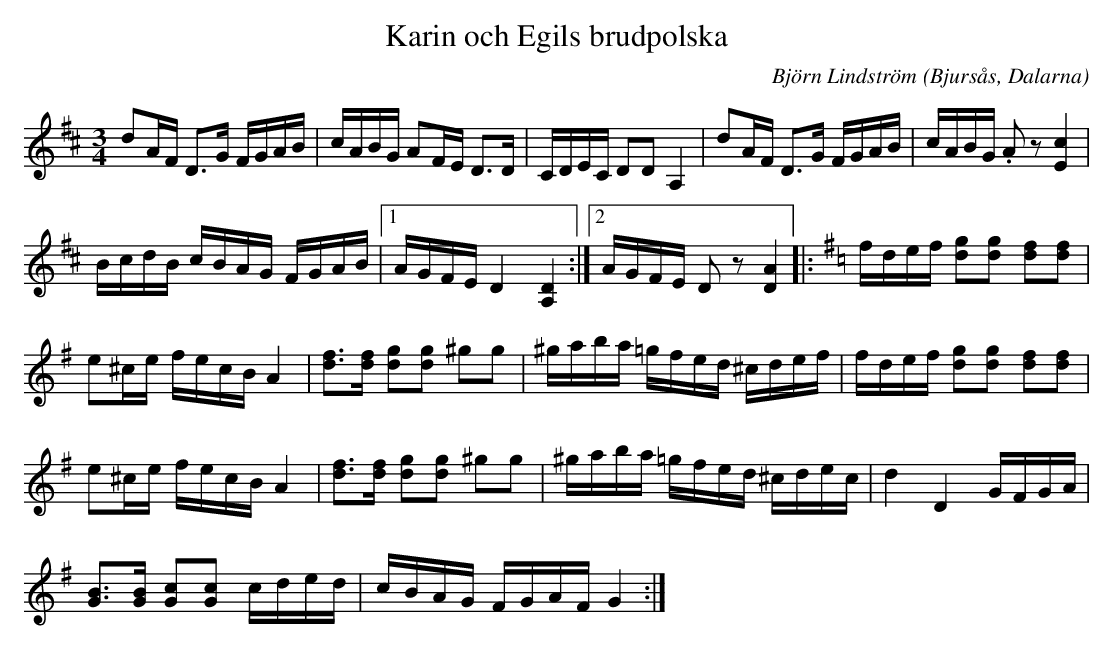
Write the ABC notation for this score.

X:1
T:Karin och Egils brudpolska
C: Björn Lindström
O:Bjursås, Dalarna
M:3/4
L:1/16
K:D
d2AF D2>G2 FGAB | cABG A2FE D2>D2 | CDEC D2D2 A,4 | d2AF D2>G2 FGAB | cABG .A2 z2 [Ec]4 |$ %5
BcdB cBAG FGAB |1 AGFE D4 [A,D]4 :|2 AGFE D2 z2 [DA]4 |:[K:G] fdef [dg]2[dg]2 [df]2[df]2 |$ %9
e2^ce fecB A4 | [df]2>[df]2 [dg]2[dg]2 ^g2g2 | ^gaba =gfed ^cdef | fdef [dg]2[dg]2 [df]2[df]2 |$ %13
e2^ce fecB A4 | [df]2>[df]2 [dg]2[dg]2 ^g2g2 | ^gaba =gfed ^cdec | d4 D4 GFGA |$ %17
[GB]2>[GB]2 [Gc]2[Gc]2 cded | cBAG FGAF G4 :| %19
